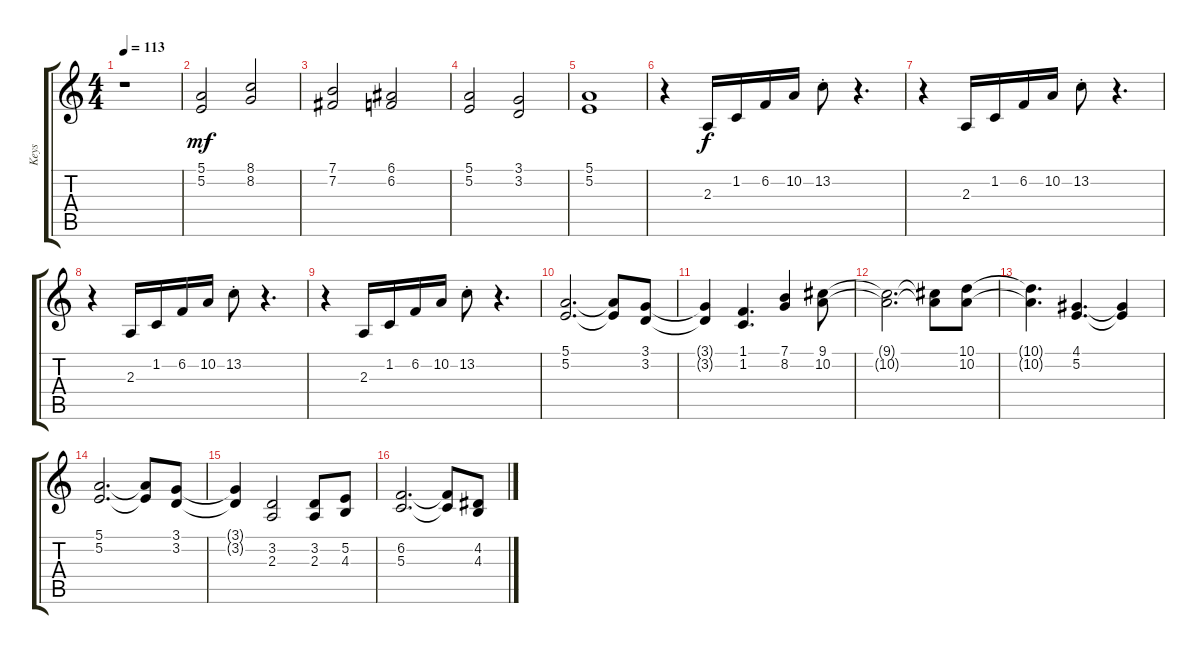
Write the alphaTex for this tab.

\track ("Keys" "Keys") {instrument stringensemble1}
\staff {score tabs}
\tuning (E4 B3 G3 D3 A2 E2) {hide}
\ts (4 4)
\tempo 113
\clef g2
\ks c
r.1{dy f} |
(5.1 5.2).2{dy mf} (8.1 8.2).2 |
(7.1 7.2).2 (6.1 6.2).2 |
(5.1 5.2).2 (3.1 3.2).2 |
(5.1 5.2).1 |
r.4 2.3.16{dy f} 1.2.16 6.2.16 10.2.16 13.2{st}.8 r.4{d} |
r.4 2.3.16 1.2.16 6.2.16 10.2.16 13.2{st}.8 r.4{d} |
r.4 2.3.16 1.2.16 6.2.16 10.2.16 13.2{st}.8 r.4{d} |
r.4 2.3.16 1.2.16 6.2.16 10.2.16 13.2{st}.8 r.4{d} |
(5.1 5.2).2{d} (5.1{t} 5.2{t}).8 (3.1 3.2).8 |
(3.1{t} 3.2{t}).4 (1.1 1.2).4{d} (7.1 8.2).4 (9.1 10.2).8 |
(9.1{t} 10.2{t}).2{d} (9.1{t} 10.2{t}).8 (10.1 10.2).8 |
(10.1{t} 10.2{t}).4{d} (4.1 5.2).4{d} (4.1{t} 5.2{t}).4 |
(5.1 5.2).2{d} (5.1{t} 5.2{t}).8 (3.1 3.2).8 |
(3.1{t} 3.2{t}).4 (3.2 2.3).2 (3.2 2.3).8 (5.2 4.3).8 |
(6.2 5.3).2{d} (6.2{t} 5.3{t}).8 (4.2 4.3).8
